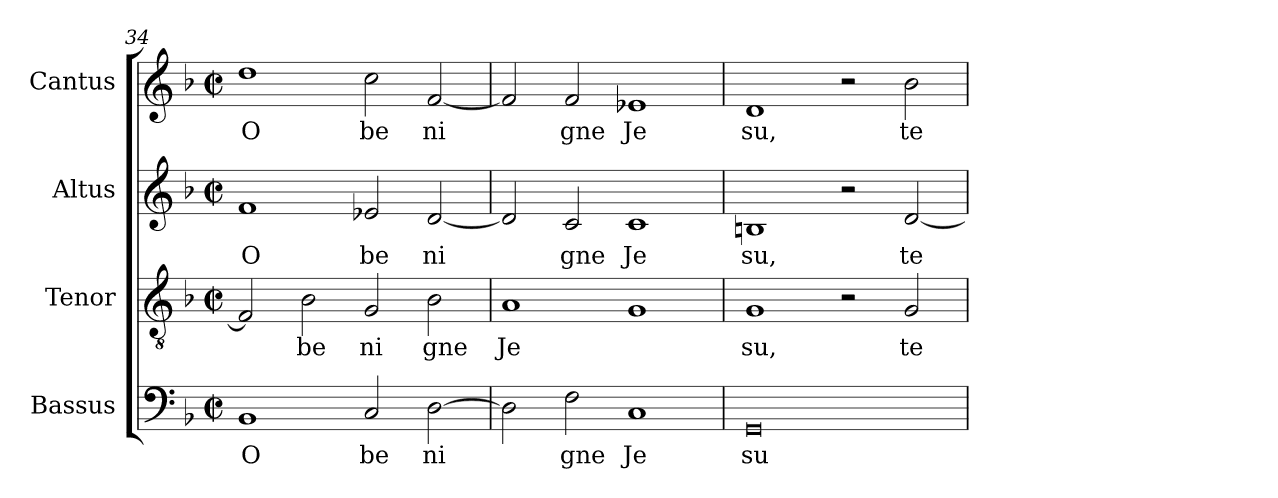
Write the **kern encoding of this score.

**kern	**text	**kern	**text	**kern	**text	**kern	**text
*part4	*part4	*part3	*part3	*part2	*part2	*part1	*part1
*staff4	*staff4	*staff3	*staff3	*staff2	*staff2	*staff1	*staff1
*I"Bassus	*	*I"Tenor	*	*I"Altus	*	*I"Cantus	*
*I'Bassus	*	*I'Tenor	*	*I'Altus	*	*I'Cantus	*
*clefF4	*	*clefGv2	*	*clefG2	*	*clefG2	*
*k[b-]	*	*k[b-]	*	*k[b-]	*	*k[b-]	*
*F:	*	*F:	*	*F:	*	*F:	*
*M2/2	*	*M2/2	*	*M2/2	*	*M2/2	*
*met(c|)	*	*met(c|)	*	*met(c|)	*	*met(c|)	*
=34	=34	=34	=34	=34	=34	=34	=34
!	!LO:LY:b:cj	!	!LO:LY:b:cj	!	!LO:LY:b:cj	!	!LO:LY:b:cj
1BB-	O	2F/]	.	1f	O	1dd	O
!	!	!	!LO:LY:b:cj	!	!	!	!
.	.	2B-\	be	.	.	.	.
!	!LO:LY:b:cj	!	!LO:LY:b:cj	!	!LO:LY:b:cj	!	!LO:LY:b:cj
2C/	be	2G/	ni	2e-X/	be	2cc\	be
!	!LO:LY:b:cj	!	!LO:LY:b:cj	!	!LO:LY:b:cj	!	!LO:LY:b:cj
[>2D\	ni	2B-\	gne	[<2d/	ni	[<2f/	ni
=35	=35	=35	=35	=35	=35	=35	=35
!	!LO:LY:b:cj	!	!LO:LY:b:cj	!	!LO:LY:b:cj	!	!LO:LY:b:cj
2D\]	.	1A	Je	2d/]	.	2f/]	.
!	!LO:LY:b:cj	!	!	!	!LO:LY:b:cj	!	!LO:LY:b:cj
2F\	gne	.	.	2c/	gne	2f/	gne
!	!LO:LY:b:cj	!	!LO:LY:b:cj	!	!LO:LY:b:cj	!	!LO:LY:b:cj
1C	Je	1G	.	1c	Je	1e-X	Je
!!LO:LB:g=z
=36	=36	=36	=36	=36	=36	=36	=36
!	!LO:LY:b:cj	!	!LO:LY:b:cj	!	!LO:LY:b:cj	!	!LO:LY:b:cj
0GG	su	1G	su,	1Bn	su,	1d	su,
.	.	2r	.	2r	.	2r	.
!	!	!	!LO:LY:b:cj	!	!LO:LY:b:cj	!	!LO:LY:b:cj
.	.	2G/	te	[<2d/	te	2b-\	te
=	=	=	=	=	=	=	=
*-	*-	*-	*-	*-	*-	*-	*-
